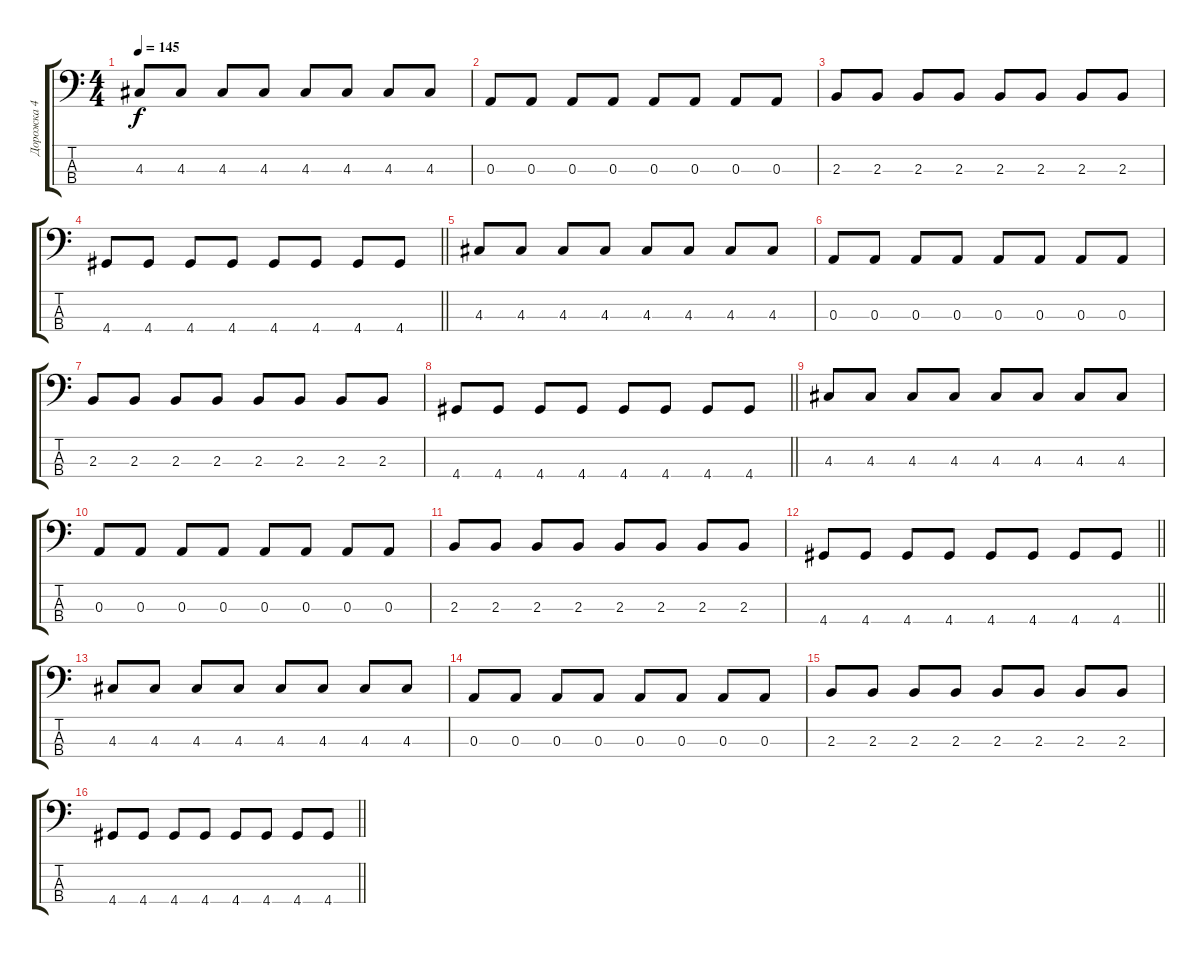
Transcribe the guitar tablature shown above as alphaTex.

\track ("Дорожка 4" "Дорожка 4") {instrument electricbassfinger}
\staff {score tabs}
\tuning (G2 D2 A1 E1) {hide}
\ts (4 4)
\tempo 145
\clef f4
\ks c
4.3.8{dy f} 4.3.8 4.3.8 4.3.8 4.3.8 4.3.8 4.3.8 4.3.8 |
0.3.8 0.3.8 0.3.8 0.3.8 0.3.8 0.3.8 0.3.8 0.3.8 |
2.3.8 2.3.8 2.3.8 2.3.8 2.3.8 2.3.8 2.3.8 2.3.8 |
\barLineRight lightlight
4.4.8 4.4.8 4.4.8 4.4.8 4.4.8 4.4.8 4.4.8 4.4.8 |
4.3.8 4.3.8 4.3.8 4.3.8 4.3.8 4.3.8 4.3.8 4.3.8 |
0.3.8 0.3.8 0.3.8 0.3.8 0.3.8 0.3.8 0.3.8 0.3.8 |
2.3.8 2.3.8 2.3.8 2.3.8 2.3.8 2.3.8 2.3.8 2.3.8 |
\barLineRight lightlight
4.4.8 4.4.8 4.4.8 4.4.8 4.4.8 4.4.8 4.4.8 4.4.8 |
4.3.8{volume 7} 4.3.8 4.3.8 4.3.8 4.3.8 4.3.8 4.3.8 4.3.8 |
0.3.8 0.3.8 0.3.8 0.3.8 0.3.8 0.3.8 0.3.8 0.3.8 |
2.3.8 2.3.8 2.3.8 2.3.8 2.3.8 2.3.8 2.3.8 2.3.8 |
\barLineRight lightlight
4.4.8 4.4.8 4.4.8 4.4.8 4.4.8 4.4.8 4.4.8 4.4.8 |
4.3.8{volume 0} 4.3.8 4.3.8 4.3.8 4.3.8 4.3.8 4.3.8 4.3.8 |
0.3.8 0.3.8 0.3.8 0.3.8 0.3.8 0.3.8 0.3.8 0.3.8 |
2.3.8 2.3.8 2.3.8 2.3.8 2.3.8 2.3.8 2.3.8 2.3.8 |
\barLineRight lightlight
4.4.8 4.4.8 4.4.8 4.4.8 4.4.8 4.4.8 4.4.8 4.4.8
